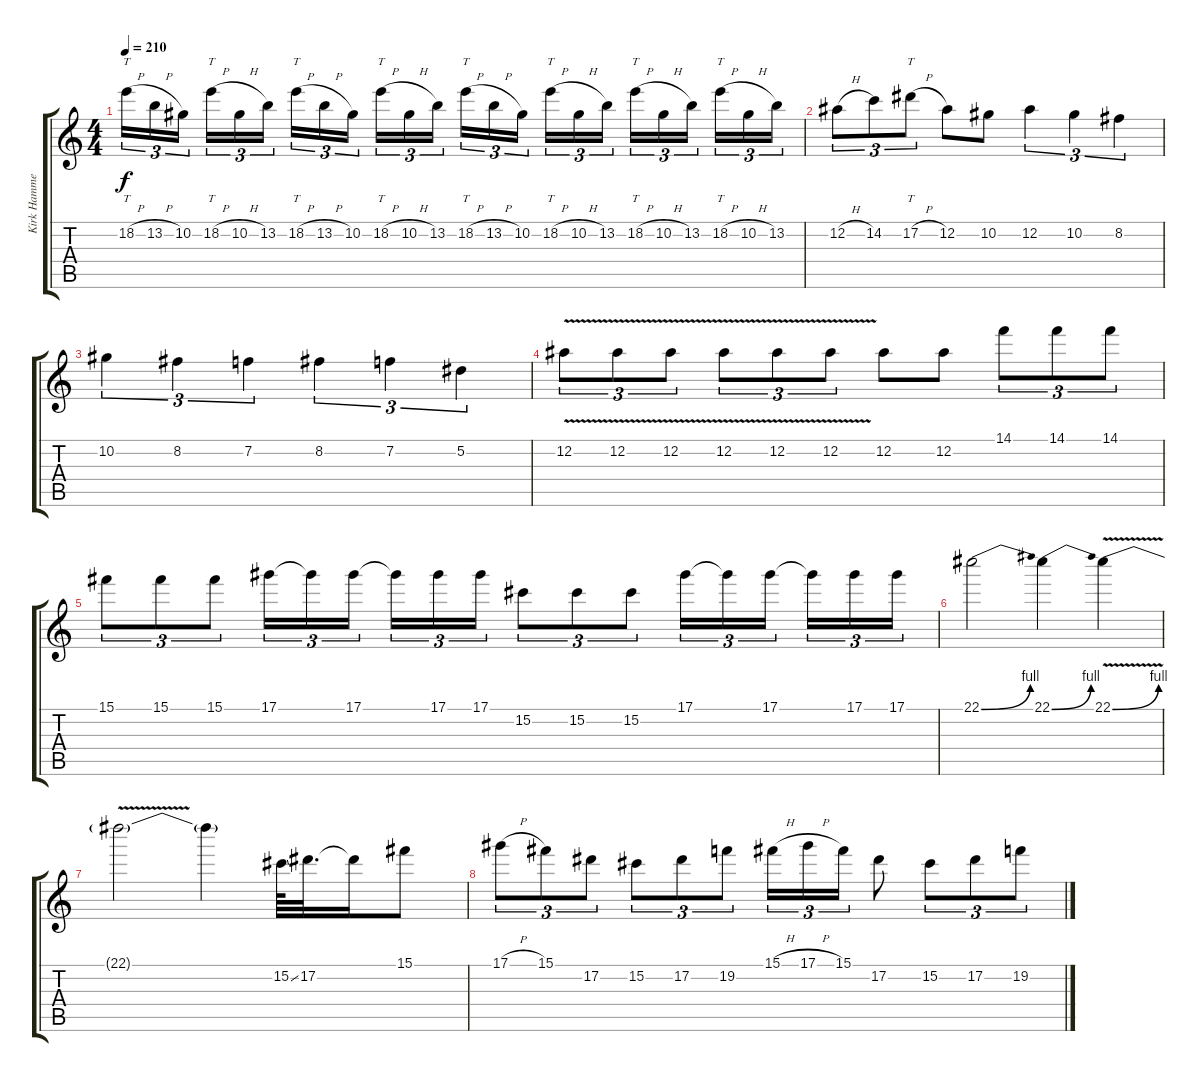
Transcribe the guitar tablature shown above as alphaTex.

\track ("Kirk Hammett (Distortion Guitar)" "Kirk Hamme") {instrument overdrivenguitar}
\staff {score tabs}
\tuning (Eb4 Bb3 Gb3 Db3 Ab2 Eb2) {hide}
\ts (4 4)
\tempo 210
\clef g2
\ks c
18.2{h}.16{tt tu (3 2) dy f} 13.2{h}.16{tu (3 2)} 10.2.16{tu (3 2)} 18.2{h}.16{tt tu (3 2)} 10.2{h}.16{tu (3 2)} 13.2.16{tu (3 2)} 18.2{h}.16{tt tu (3 2)} 13.2{h}.16{tu (3 2)} 10.2.16{tu (3 2)} 18.2{h}.16{tt tu (3 2)} 10.2{h}.16{tu (3 2)} 13.2.16{tu (3 2)} 18.2{h}.16{tt tu (3 2)} 13.2{h}.16{tu (3 2)} 10.2.16{tu (3 2)} 18.2{h}.16{tt tu (3 2)} 10.2{h}.16{tu (3 2)} 13.2.16{tu (3 2)} 18.2{h}.16{tt tu (3 2)} 10.2{h}.16{tu (3 2)} 13.2.16{tu (3 2)} 18.2{h}.16{tt tu (3 2)} 10.2{h}.16{tu (3 2)} 13.2.16{tu (3 2)} |
12.2{h}.8{tu (3 2)} 14.2.8{tu (3 2)} 17.2{h}.8{tt tu (3 2)} 12.2.8 10.2.8 12.2.4{tu (3 2)} 10.2.4{tu (3 2)} 8.2.4{tu (3 2)} |
10.2.4{tu (3 2)} 8.2.4{tu (3 2)} 7.2.4{tu (3 2)} 8.2.4{tu (3 2)} 7.2.4{tu (3 2)} 5.2.4{tu (3 2)} |
12.2{v}.8{tu (3 2)} 12.2{v}.8{tu (3 2)} 12.2{v}.8{tu (3 2)} 12.2{v}.8{tu (3 2)} 12.2{v}.8{tu (3 2)} 12.2{v}.8{tu (3 2)} 12.2.8 12.2.8 14.1.8{tu (3 2)} 14.1.8{tu (3 2)} 14.1.8{tu (3 2)} |
15.1.8{tu (3 2)} 15.1.8{tu (3 2)} 15.1.8{tu (3 2)} 17.1.16{tu (3 2)} 17.1{t}.16{tu (3 2)} 17.1.16{tu (3 2)} 17.1{t}.16{tu (3 2)} 17.1.16{tu (3 2)} 17.1.16{tu (3 2)} 15.2.8{tu (3 2)} 15.2.8{tu (3 2)} 15.2.8{tu (3 2)} 17.1.16{tu (3 2)} 17.1{t}.16{tu (3 2)} 17.1.16{tu (3 2)} 17.1{t}.16{tu (3 2)} 17.1.16{tu (3 2)} 17.1.16{tu (3 2)} |
22.1{be (bend 0 0 60 4)}.2 22.1{be (bend 0 0 60 4)}.4 22.1{be (bend 0 0 60 4) v}.4 |
22.1{t}.2 22.1{t}.4 15.2{ss}.64 17.2.32{d} 17.2{t}.16 15.1.8 |
17.1{h}.8{tu (3 2)} 15.1.8{tu (3 2)} 17.2.8{tu (3 2)} 15.2.8{tu (3 2)} 17.2.8{tu (3 2)} 19.2.8{tu (3 2)} 15.1{h}.16{tu (3 2)} 17.1{h}.16{tu (3 2)} 15.1.16{tu (3 2)} 17.2.8 15.2.8{tu (3 2)} 17.2.8{tu (3 2)} 19.2.8{tu (3 2)}
